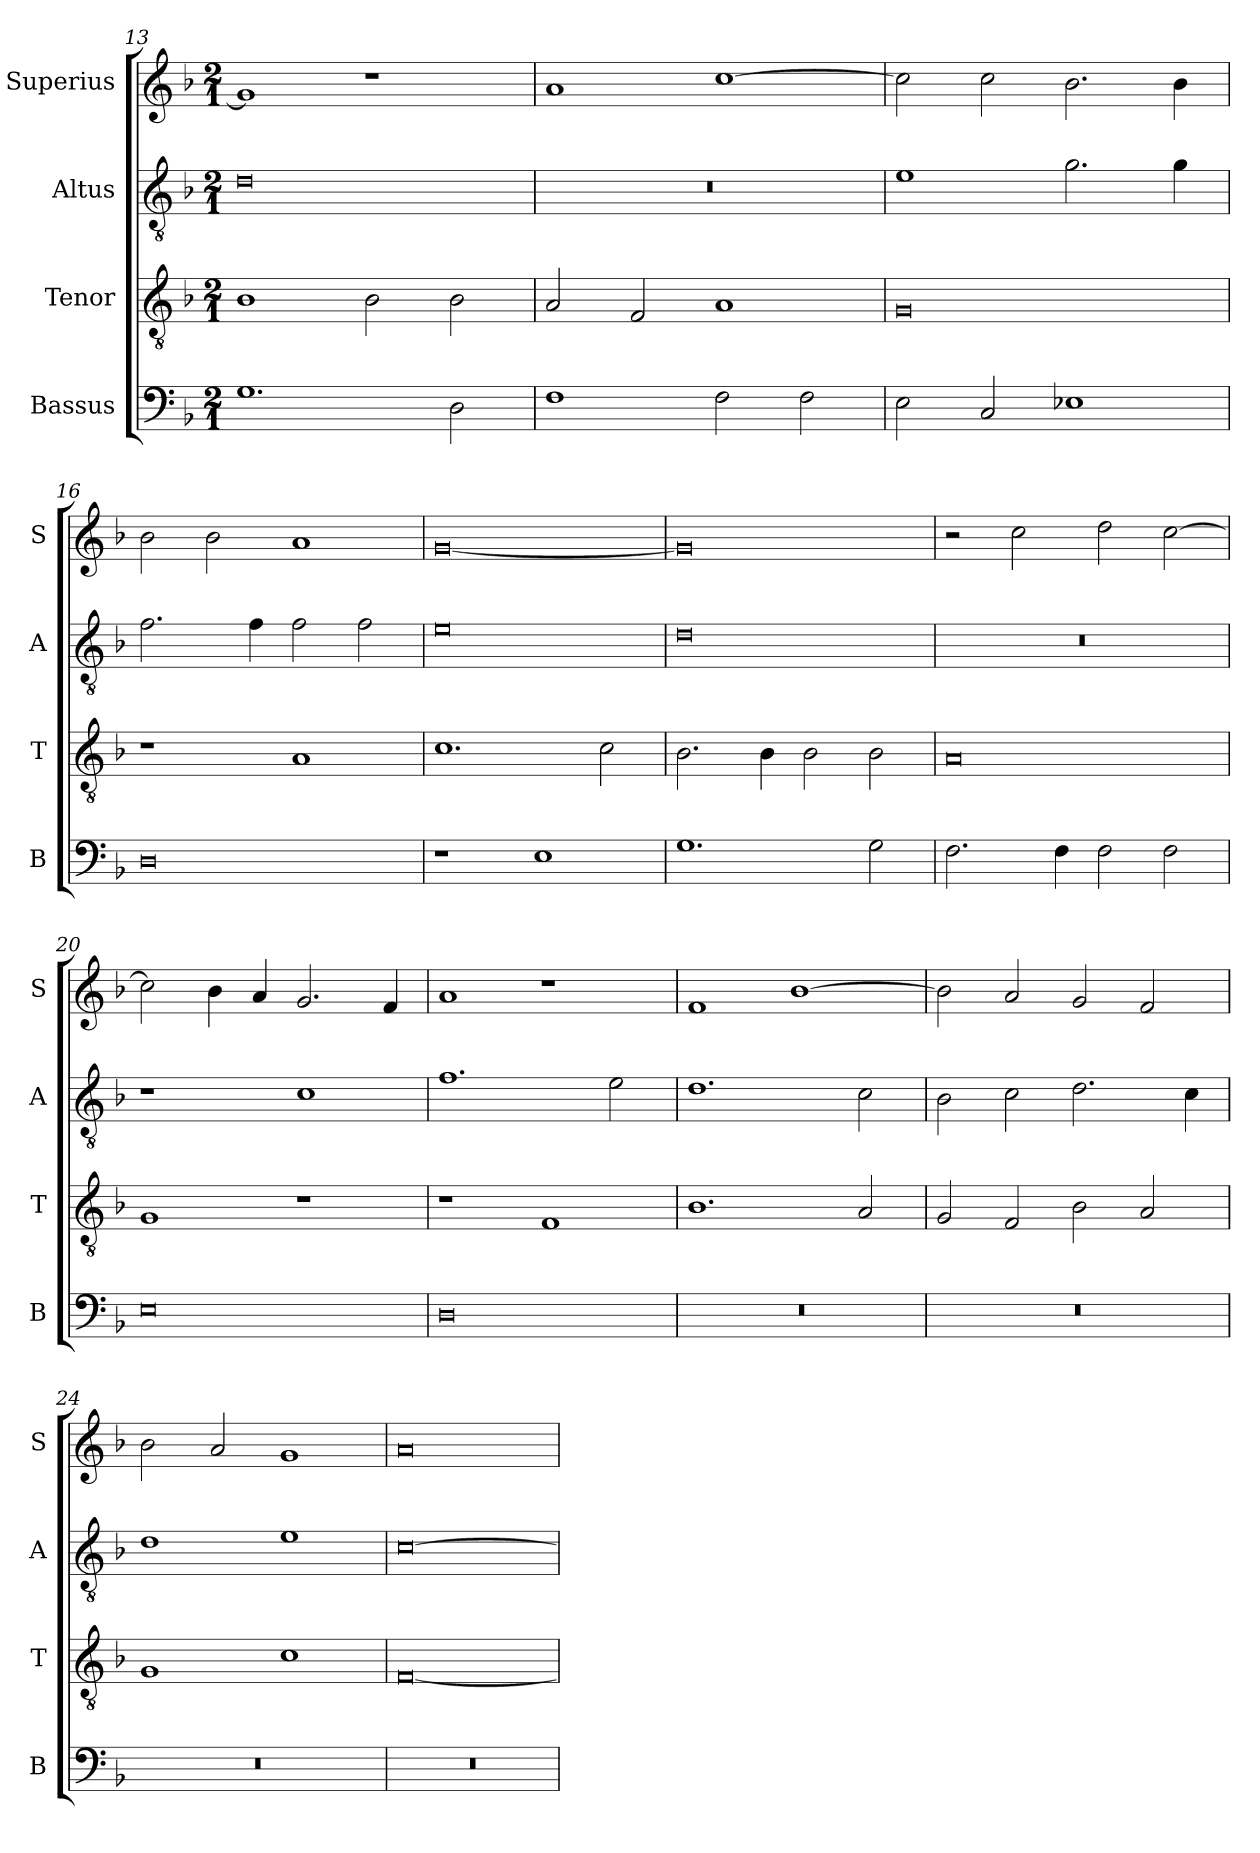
**kern	**kern	**kern	**kern
*part4	*part3	*part2	*part1
*staff4	*staff3	*staff2	*staff1
*I"Bassus	*I"Tenor	*I"Altus	*I"Superius
*I'B	*I'T	*I'A	*I'S
*clefF4	*clefGv2	*clefGv2	*clefG2
*k[b-]	*k[b-]	*k[b-]	*k[b-]
*F:	*F:	*F:	*F:
*M2/1	*M2/1	*M2/1	*M2/1
=13	=13	=13	=13
1.G	1B-	0d	1g]
.	2B-	.	1r
2D	2B-	.	.
=14	=14	=14	=14
1F	2A	0r	1a
.	2F	.	.
2F	1A	.	[1cc
2F	.	.	.
=15	=15	=15	=15
2E	0G	1e	2cc]
2C	.	.	2cc
1E-X	.	2.g	2.b-
.	.	4g	4b-
=16	=16	=16	=16
0D	1r	2.f	2b-
.	.	.	2b-
.	.	4f	.
.	1A	2f	1a
.	.	2f	.
=17	=17	=17	=17
1r	1.c	0e	[0g
1E	.	.	.
.	2c	.	.
=18	=18	=18	=18
1.G	2.B-	0d	0g]
.	4B-	.	.
.	2B-	.	.
2G	2B-	.	.
=19	=19	=19	=19
2.F	0A	0r	2r
.	.	.	2cc
4F	.	.	.
2F	.	.	2dd
2F	.	.	[2cc
=20	=20	=20	=20
0E	1G	1r	2cc]
.	.	.	4b-
.	.	.	4a
.	1r	1c	2.g
.	.	.	4f
=21	=21	=21	=21
0D	1r	1.f	1a
.	1F	.	1r
.	.	2e	.
=22	=22	=22	=22
0r	1.B-	1.d	1f
.	.	.	[1b-
.	2A	2c	.
=23	=23	=23	=23
0r	2G	2B-	2b-]
.	2F	2c	2a
.	2B-	2.d	2g
.	2A	.	2f
.	.	4c	.
=24	=24	=24	=24
0r	1G	1d	2b-
.	.	.	2a
.	1c	1e	1g
=25	=25	=25	=25
0r	[0F	[0c	0a
=	=	=	=
*-	*-	*-	*-
